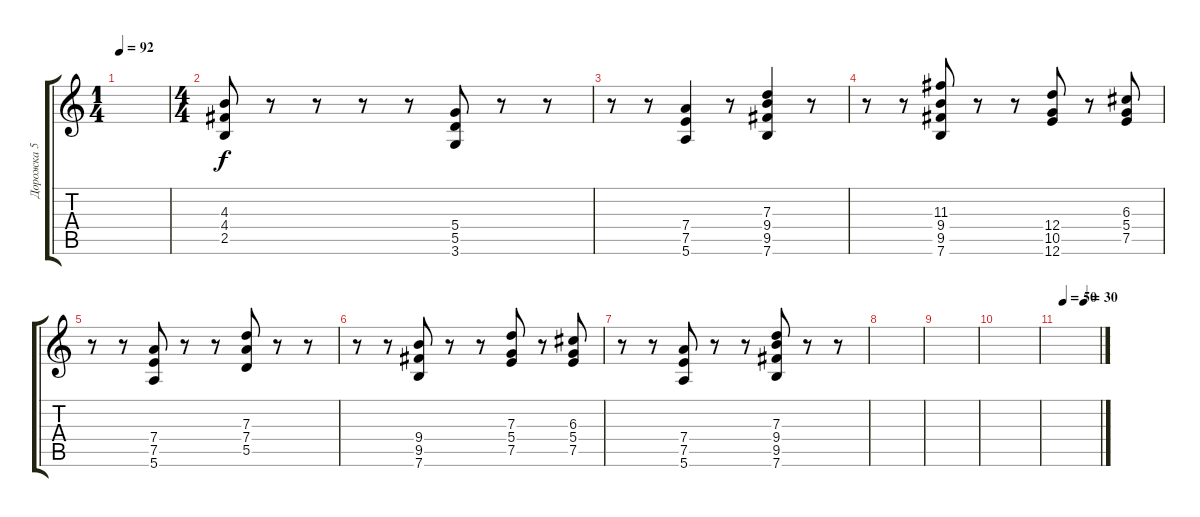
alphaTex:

\track ("Дорожка 5" "Дорожка 5") {instrument distortionguitar}
\staff {score tabs}
\tuning (E4 B3 G3 D3 A2 E2) {hide}
\ts (1 4)
\tempo 92
\clef g2
\ks c
|
\ts (4 4)
(4.3 4.4 2.5).8 r.8 r.8 r.8 r.8 (5.4 5.5 3.6).8 r.8 r.8 |
r.8 r.8 (7.4 7.5 5.6).4 r.8 (7.3 9.4 9.5 7.6).4 r.8 |
r.8 r.8 (11.3 9.4 9.5 7.6).8 r.8 r.8 (12.4 10.5 12.6).8 r.8 (6.3 5.4 7.5).8 |
r.8 r.8 (7.4 7.5 5.6).8 r.8 r.8 (7.3 7.4 5.5).8 r.8 r.8 |
r.8 r.8 (9.4 9.5 7.6).8 r.8 r.8 (7.3 5.4 7.5).8 r.8 (6.3 5.4 7.5).8 |
r.8 r.8 (7.4 7.5 5.6).8 r.8 r.8 (7.3 9.4 9.5 7.6).8 r.8 r.8 |
|
|
|
\tempo (50 0.125)
\tempo (30 0.625)
